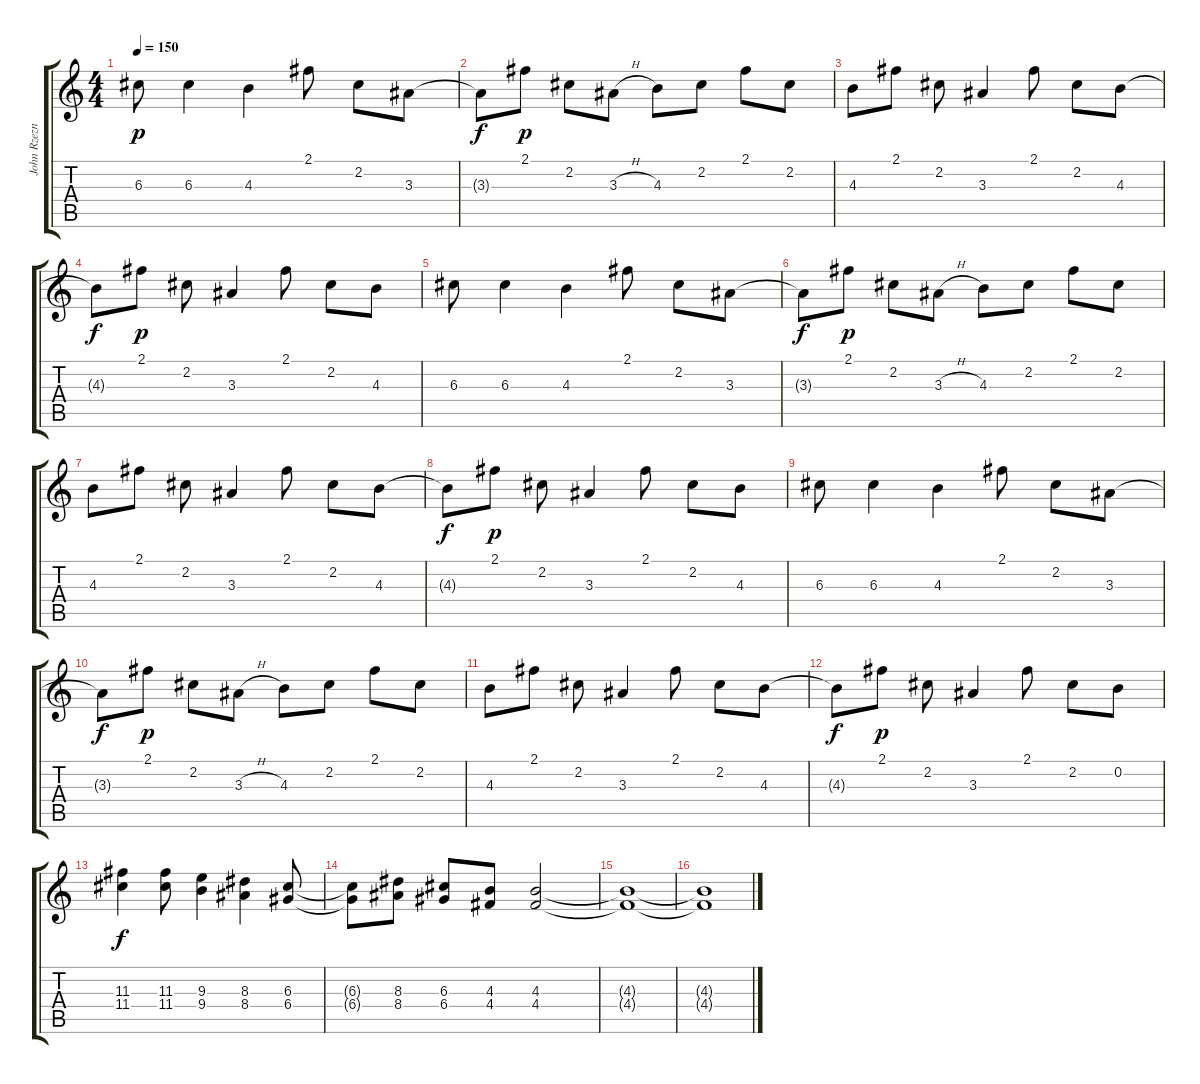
\track ("John Rzeznik - Guitar 2" "John Rzezn") {instrument distortionguitar}
\staff {score tabs}
\tuning (E4 B3 G3 D3 A2 E2) {hide}
\ts (4 4)
\tempo 150
\clef g2
\ks c
6.3.8{dy p} 6.3.4 4.3.4 2.1.8 2.2.8 3.3.8 |
3.3{t}.8{dy f} 2.1.8{dy p} 2.2.8 3.3{h}.8 4.3.8 2.2.8 2.1.8 2.2.8 |
4.3.8 2.1.8 2.2.8 3.3.4 2.1.8 2.2.8 4.3.8 |
4.3{t}.8{dy f} 2.1.8{dy p} 2.2.8 3.3.4 2.1.8 2.2.8 4.3.8 |
6.3.8 6.3.4 4.3.4 2.1.8 2.2.8 3.3.8 |
3.3{t}.8{dy f} 2.1.8{dy p} 2.2.8 3.3{h}.8 4.3.8 2.2.8 2.1.8 2.2.8 |
4.3.8 2.1.8 2.2.8 3.3.4 2.1.8 2.2.8 4.3.8 |
4.3{t}.8{dy f} 2.1.8{dy p} 2.2.8 3.3.4 2.1.8 2.2.8 4.3.8 |
6.3.8 6.3.4 4.3.4 2.1.8 2.2.8 3.3.8 |
3.3{t}.8{dy f} 2.1.8{dy p} 2.2.8 3.3{h}.8 4.3.8 2.2.8 2.1.8 2.2.8 |
4.3.8 2.1.8 2.2.8 3.3.4 2.1.8 2.2.8 4.3.8 |
4.3{t}.8{dy f} 2.1.8{dy p} 2.2.8 3.3.4 2.1.8 2.2.8 0.2.8 |
(11.3 11.4).4{dy f} (11.3 11.4).8 (9.3 9.4).4 (8.3 8.4).4 (6.3 6.4).8 |
(6.3{t} 6.4{t}).8 (8.3 8.4).8 (6.3 6.4).8 (4.3 4.4).8 (4.3 4.4).2 |
(4.3{t} 4.4{t}).1 |
(4.3{t} 4.4{t}).1
